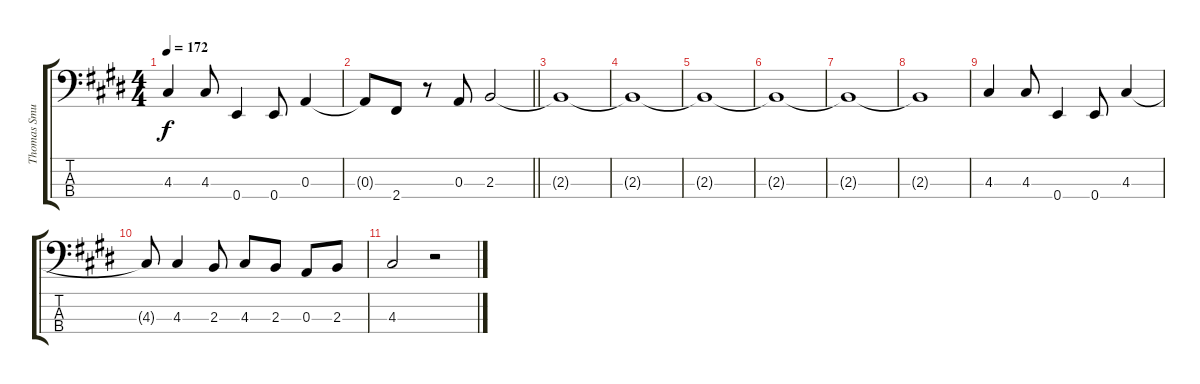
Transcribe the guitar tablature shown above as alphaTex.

\track ("Thomas Smuszynski" "Thomas Smu") {instrument electricbassfinger}
\staff {score tabs}
\tuning (G2 D2 A1 E1) {hide}
\ts (4 4)
\tempo 172
\clef f4
\ks c#minor
4.3.4{dy f} 4.3.8 0.4.4 0.4.8 0.3.4 |
\barLineRight lightlight
0.3{t}.8 2.4.8 r.8 0.3.8 2.3.2 |
2.3{t}.1 |
2.3{t}.1 |
2.3{t}.1 |
2.3{t}.1 |
2.3{t}.1 |
2.3{t}.1 |
4.3.4 4.3.8 0.4.4 0.4.8 4.3.4 |
4.3{t}.8 4.3.4 2.3.8 4.3.8 2.3.8 0.3.8 2.3.8 |
4.3.2 r.2
